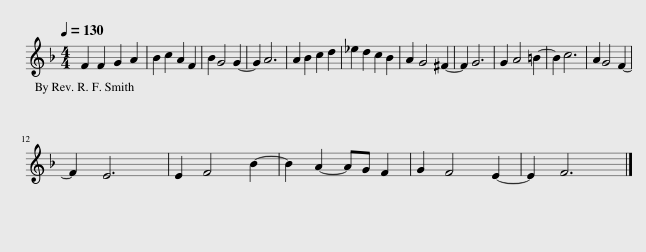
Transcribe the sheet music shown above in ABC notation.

X:1
L:1/8
Q:1/4=130
M:4/4
I:linebreak $
K:F
V:1 treble
V:1
 F2 F2 G2 A2 | B2 c2 A2 F2 | B2 G4 G2- | G2 A6 | A2 B2 c2 d2 | %5
 _e2 d2 c2 B2 | A2 G4 ^F2- | F2 G6 | G2 A4 =B2- | B2 c6 | %10
 A2 G4 F2- |$ F2 E6 | E2 F4 B2- | B2 A2- AG F2 | G2 F4 E2- | %15
 E2 F6 |] %16
